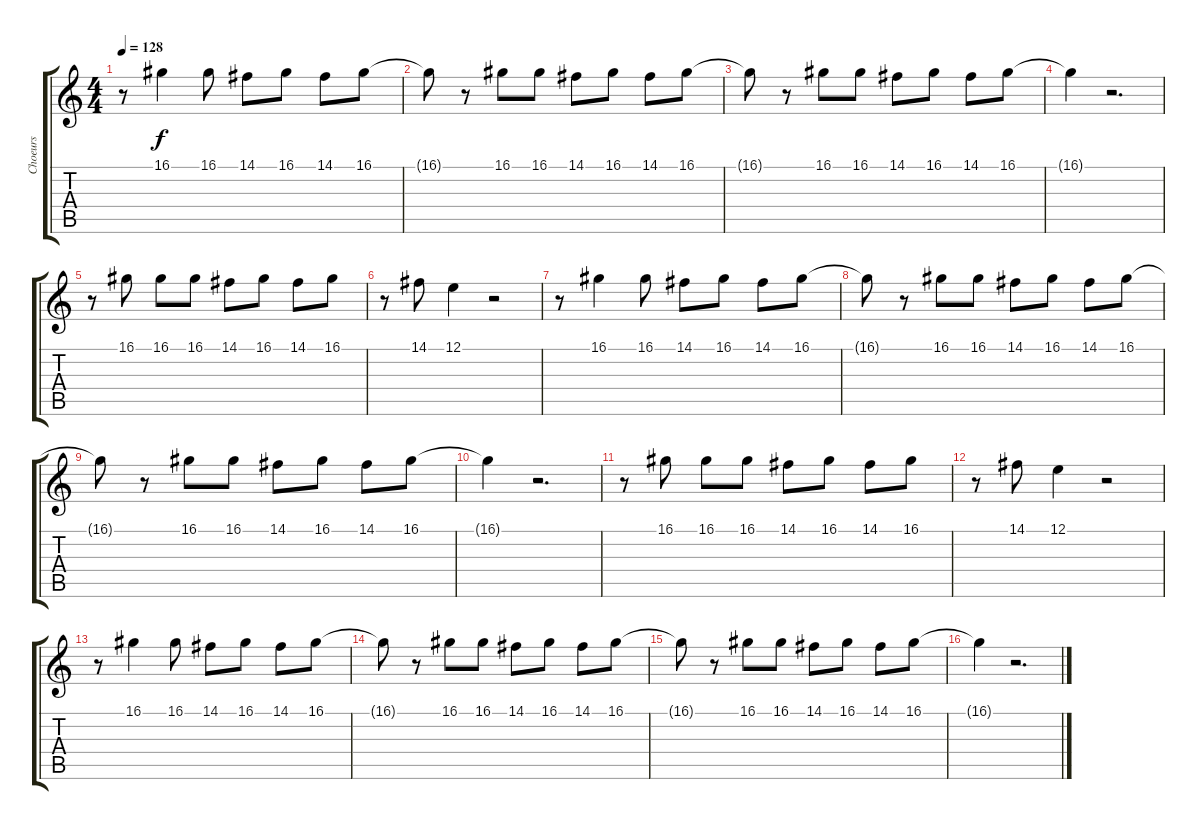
\track ("Choeurs" "Choeurs") {instrument voiceoohs}
\staff {score tabs}
\tuning (E4 B3 G3 D3 A2 E2) {hide}
\ts (4 4)
\tempo 128
\clef g2
\ks c
r.8{dy f} 16.1.4 16.1.8 14.1.8 16.1.8 14.1.8 16.1.8 |
16.1{t}.8 r.8 16.1.8 16.1.8 14.1.8 16.1.8 14.1.8 16.1.8 |
16.1{t}.8 r.8 16.1.8 16.1.8 14.1.8 16.1.8 14.1.8 16.1.8 |
16.1{t}.4 r.2{d} |
r.8 16.1.8 16.1.8 16.1.8 14.1.8 16.1.8 14.1.8 16.1.8 |
r.8 14.1.8 12.1.4 r.2 |
r.8 16.1.4 16.1.8 14.1.8 16.1.8 14.1.8 16.1.8 |
16.1{t}.8 r.8 16.1.8 16.1.8 14.1.8 16.1.8 14.1.8 16.1.8 |
16.1{t}.8 r.8 16.1.8 16.1.8 14.1.8 16.1.8 14.1.8 16.1.8 |
16.1{t}.4 r.2{d} |
r.8 16.1.8{volume 10} 16.1.8{volume 10} 16.1.8{volume 10} 14.1.8{volume 10} 16.1.8{volume 10} 14.1.8{volume 9} 16.1.8{volume 9} |
r.8 14.1.8{volume 9} 12.1.4{volume 9} r.2 |
r.8 16.1.4{volume 8} 16.1.8{volume 8} 14.1.8{volume 8} 16.1.8{volume 8} 14.1.8{volume 8} 16.1.8 |
16.1{t}.8 r.8 16.1.8{volume 7} 16.1.8{volume 7} 14.1.8{volume 7} 16.1.8{volume 7} 14.1.8{volume 7} 16.1.8{volume 6} |
16.1{t}.8 r.8 16.1.8{volume 6} 16.1.8{volume 6} 14.1.8{volume 6} 16.1.8{volume 6} 14.1.8{volume 6} 16.1.8{volume 6} |
16.1{t}.4 r.2{d}
